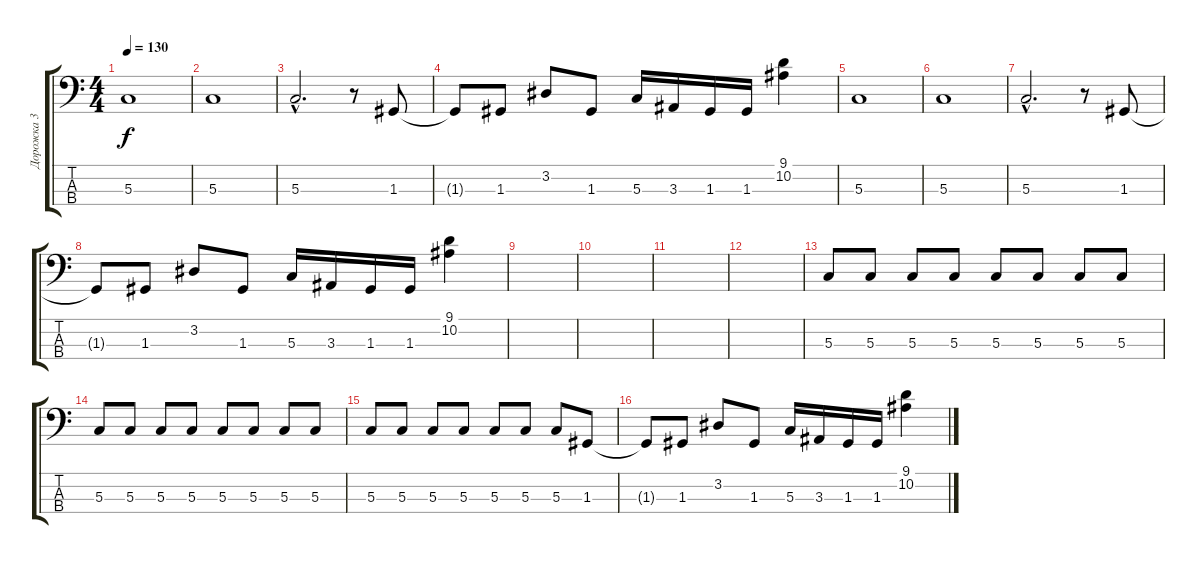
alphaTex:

\track ("Дорожка 3" "Дорожка 3") {instrument slapbass1}
\staff {score tabs}
\tuning (F2 C2 G1 D1) {hide}
\ts (4 4)
\tempo 130
\clef f4
\ks c
5.3.1{dy f} |
5.3.1 |
5.3{hac}.2{d} r.8 1.3.8 |
1.3{t}.8 1.3.8 3.2.8 1.3.8 5.3.16 3.3.16 1.3.16 1.3.16 (9.1 10.2).4 |
5.3.1 |
5.3.1 |
5.3{hac}.2{d} r.8 1.3.8 |
1.3{t}.8 1.3.8 3.2.8 1.3.8 5.3.16 3.3.16 1.3.16 1.3.16 (9.1 10.2).4 |
|
|
|
|
5.3.8 5.3.8 5.3.8 5.3.8 5.3.8 5.3.8 5.3.8 5.3.8 |
5.3.8 5.3.8 5.3.8 5.3.8 5.3.8 5.3.8 5.3.8 5.3.8 |
5.3.8 5.3.8 5.3.8 5.3.8 5.3.8 5.3.8 5.3.8 1.3.8 |
1.3{t}.8 1.3.8 3.2.8 1.3.8 5.3.16 3.3.16 1.3.16 1.3.16 (9.1 10.2).4
